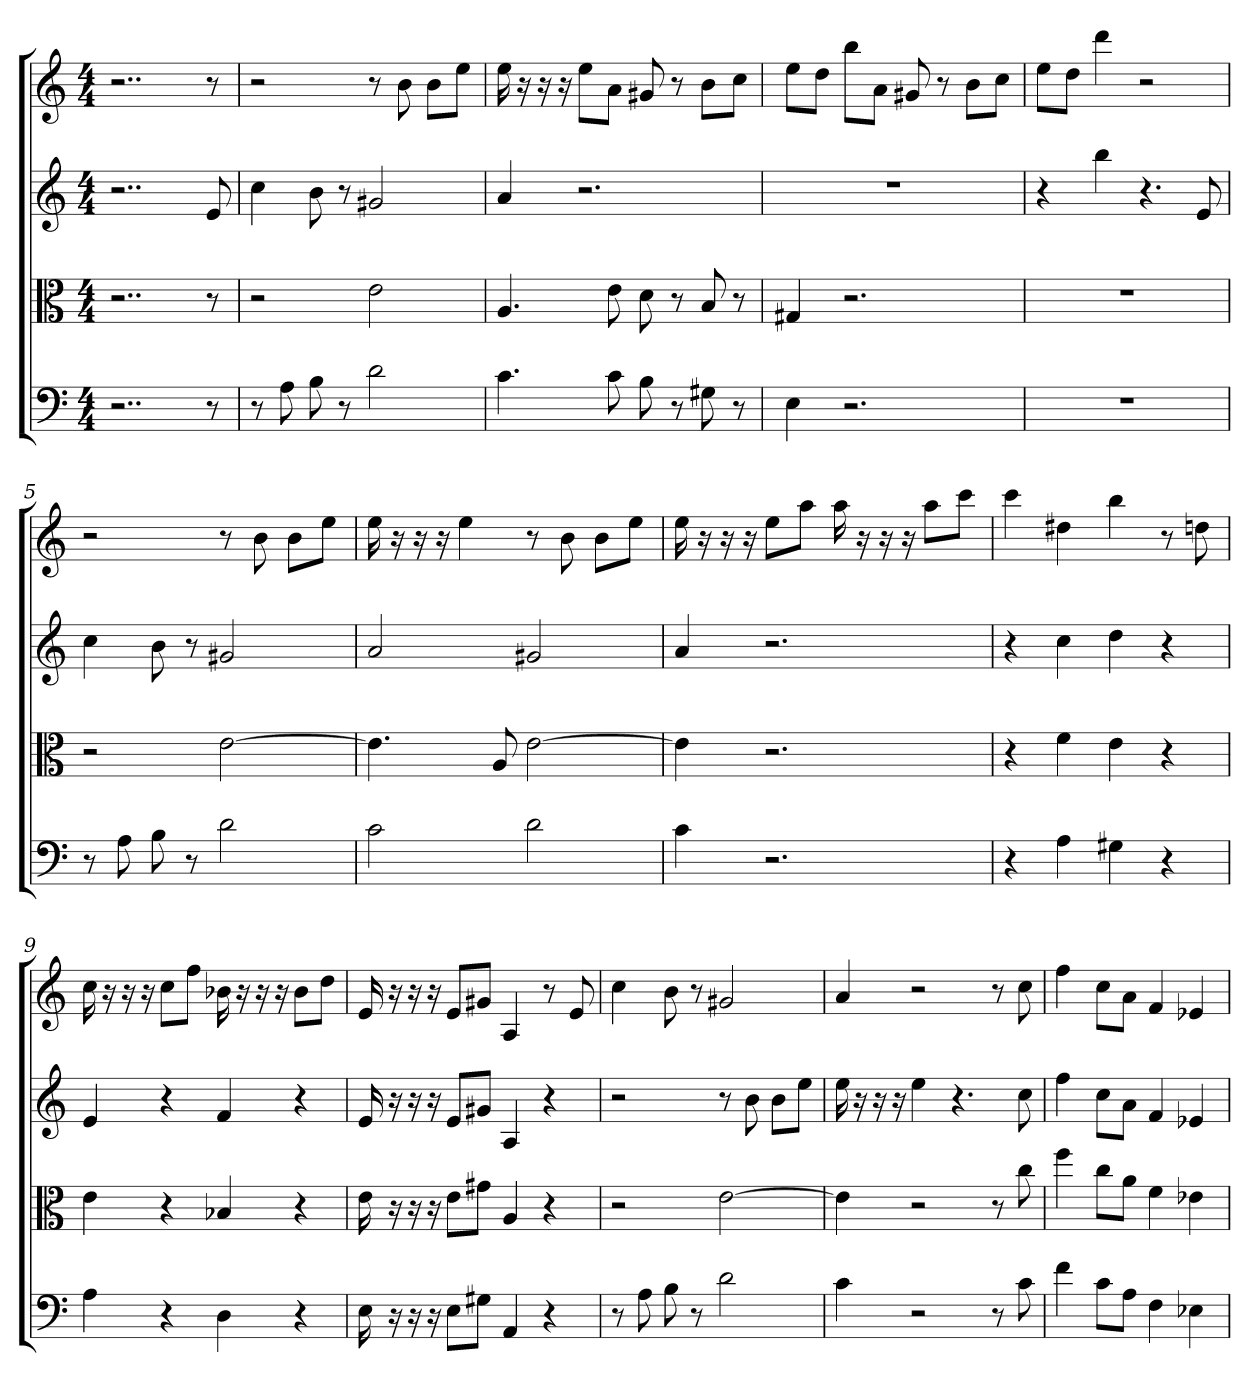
**kern	**kern	**kern	**kern
*part4	*part3	*part2	*part1
*staff4	*staff3	*staff2	*staff1
*clefF4	*clefC3	*clefG2	*clefG2
*k[]	*k[]	*k[]	*k[]
*a:	*a:	*a:	*a:
*M4/4	*M4/4	*M4/4	*M4/4
=	=	=	=
2..r	2..r	2..r	2..r
8r	8r	8e	8r
=1	=1	=1	=1
8r	2r	4cc	2r
8A	.	.	.
8B	.	8b	.
8r	.	8r	.
2d	2e	2g#X	8r
.	.	.	8b
.	.	.	8b\L
.	.	.	8ee\J
=2	=2	=2	=2
4.c	4.A	4a	16ee
.	.	.	16r
.	.	.	16r
.	.	.	16r
.	.	2.r	8ee\L
8c	8e	.	8a\J
8B	8d	.	8g#X
8r	8r	.	8r
8G#X	8B	.	8b\L
8r	8r	.	8cc\J
=3	=3	=3	=3
4E	4G#X	1r	8ee\L
.	.	.	8dd\J
2.r	2.r	.	8bb\L
.	.	.	8a\J
.	.	.	8g#X
.	.	.	8r
.	.	.	8b\L
.	.	.	8cc\J
=4	=4	=4	=4
1r	1r	4r	8ee\L
.	.	.	8dd\J
.	.	4bb	4ddd
.	.	4.r	2r
.	.	8e	.
=5	=5	=5	=5
8r	2r	4cc	2r
8A	.	.	.
8B	.	8b	.
8r	.	8r	.
2d	[2e	2g#X	8r
.	.	.	8b
.	.	.	8b\L
.	.	.	8ee\J
=6	=6	=6	=6
2c	4.e]	2a	16ee
.	.	.	16r
.	.	.	16r
.	.	.	16r
.	.	.	4ee
.	8A	.	.
2d	[2e	2g#X	8r
.	.	.	8b
.	.	.	8b\L
.	.	.	8ee\J
=7	=7	=7	=7
4c	4e]	4a	16ee
.	.	.	16r
.	.	.	16r
.	.	.	16r
2.r	2.r	2.r	8ee\L
.	.	.	8aa\J
.	.	.	16aa
.	.	.	16r
.	.	.	16r
.	.	.	16r
.	.	.	8aa\L
.	.	.	8ccc\J
=8	=8	=8	=8
4r	4r	4r	4ccc
4A	4f	4cc	4dd#X
4G#X	4e	4dd	4bb
4r	4r	4r	8r
.	.	.	8ddn
=9	=9	=9	=9
4A	4e	4e	16cc
.	.	.	16r
.	.	.	16r
.	.	.	16r
4r	4r	4r	8cc\L
.	.	.	8ff\J
4D	4B-X	4f	16b-X
.	.	.	16r
.	.	.	16r
.	.	.	16r
4r	4r	4r	8b-\L
.	.	.	8dd\J
=10	=10	=10	=10
16E	16e	16e	16e
16r	16r	16r	16r
16r	16r	16r	16r
16r	16r	16r	16r
8E\L	8e\L	8e/L	8e/L
8G#X\J	8g#X\J	8g#X/J	8g#X/J
4AA	4A	4A	4A
4r	4r	4r	8r
.	.	.	8e
=11	=11	=11	=11
8r	2r	2r	4cc
8A	.	.	.
8B	.	.	8b
8r	.	.	8r
2d	[2e	8r	2g#X
.	.	8b	.
.	.	8b\L	.
.	.	8ee\J	.
=12	=12	=12	=12
4c	4e]	16ee	4a
.	.	16r	.
.	.	16r	.
.	.	16r	.
2r	2r	4ee	2r
.	.	4.r	.
8r	8r	.	8r
8c	8cc	8cc	8cc
=13	=13	=13	=13
4f	4ff	4ff	4ff
8c\L	8cc\L	8cc\L	8cc\L
8A\J	8a\J	8a\J	8a\J
4F	4f	4f	4f
4E-X	4e-X	4e-X	4e-X
=	=	=	=
*-	*-	*-	*-
